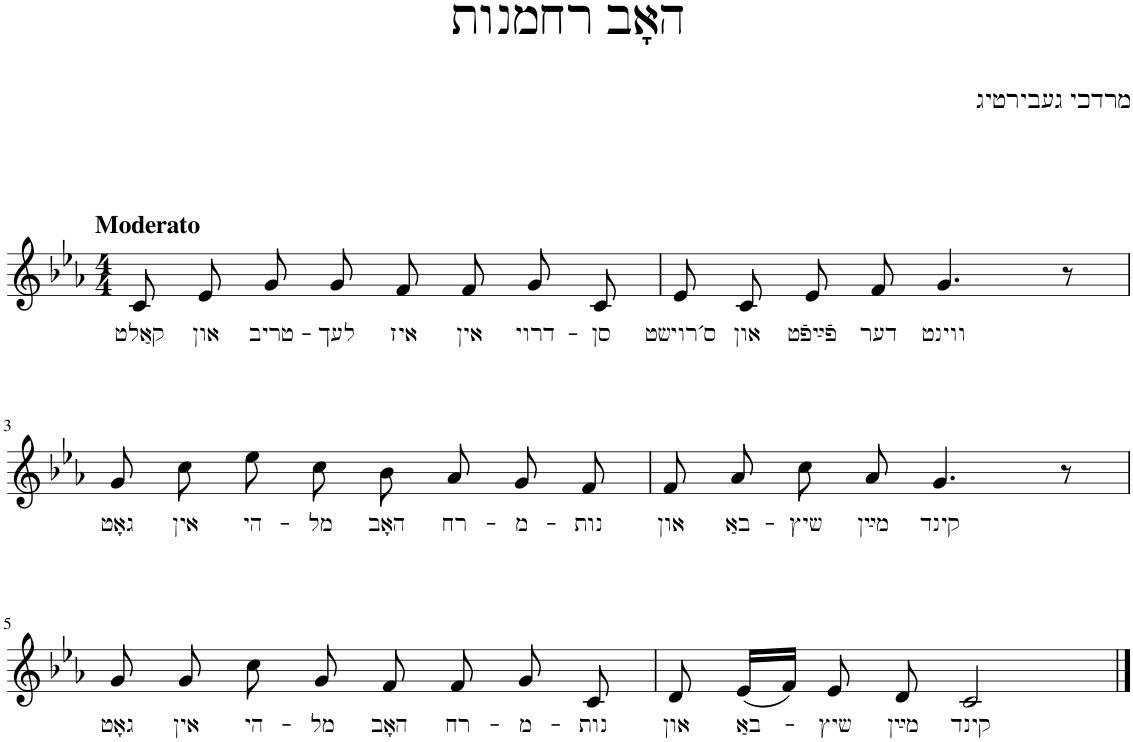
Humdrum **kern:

**kern	**text
*part1	*part1
*staff1	*staff1
*I"Piano	*
*I'Pno.	*
*clefG2	*
*k[b-e-a-]	*
*M4/4	*
=1	=1
!LO:TX:a:B:t=Moderato	!
!	!LO:LY:b
8c/	קאַלט
!	!LO:LY:b
8e-/	און
!	!LO:LY:b
8g/	טריב-
!	!LO:LY:b
8g/	-לעך
!	!LO:LY:b
8f/	איז
!	!LO:LY:b
8f/	אין
!	!LO:LY:b
8g/	דרוי-
!	!LO:LY:b
8c/	-סן
=2	=2
!	!LO:LY:b
8e-/	ס´רוישט
!	!LO:LY:b
8c/	און
!	!LO:LY:b
8e-/	פֿײַפֿט
!	!LO:LY:b
8f/	דער
!	!LO:LY:b
4.g/	ווינט
8r	.
!!LO:LB:g=z
=3	=3
!	!LO:LY:b
8g/	גאָט
!	!LO:LY:b
8cc\	אין
!	!LO:LY:b
8ee-\	הי-
!	!LO:LY:b
8cc\	-מל
!	!LO:LY:b
8b-\	האָב
!	!LO:LY:b
8a-/	רח-
!	!LO:LY:b
8g/	-מ-
!	!LO:LY:b
8f/	-נות
=4	=4
!	!LO:LY:b
8f/	און
!	!LO:LY:b
8a-/	באַ-
!	!LO:LY:b
8cc\	-שיץ
!	!LO:LY:b
8a-/	מײַן
!	!LO:LY:b
4.g/	קינד
8r	.
!!LO:LB:g=z
=5	=5
!	!LO:LY:b
8g/	גאָט
!	!LO:LY:b
8g/	אין
!	!LO:LY:b
8cc\	הי-
!	!LO:LY:b
8g/	-מל
!	!LO:LY:b
8f/	האָב
!	!LO:LY:b
8f/	רח-
!	!LO:LY:b
8g/	-מ-
!	!LO:LY:b
8c/	-נות
=6	=6
!	!LO:LY:b
8d/	און
!	!LO:LY:b
(16e-/LL	באַ-
16f/JJ)	.
!	!LO:LY:b
8e-/	-שיץ
!	!LO:LY:b
8d/	מײַן
!	!LO:LY:b
2c/	קינד
==	==
*-	*-
